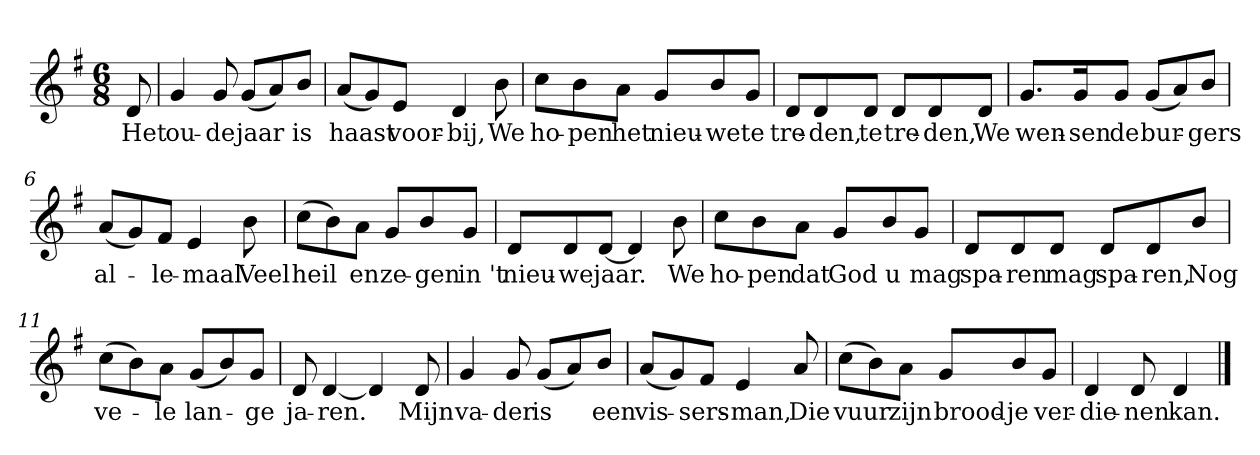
**kern	**text
*part1	*part1
*staff1	*staff1
*clefG2	*
*k[f#]	*
*G:	*
*M6/8	*
*MM120	*
=	=
8d	Het
=1	=1
4g	ou-
8g	-de
(8g/L	jaar
8a/)	.
8b/J	is
=2	=2
(8a/L	haast
8g/)	.
8e/J	voor-
4d	-bij,
8b	We
=3	=3
8cc\L	ho-
8b\	-pen
8a\J	het
8g/L	nieu-
8b/	-we
8g/J	te
=4	=4
8d/L	tre-
8d/	-den,
8d/J	te
8d/L	tre-
8d/	-den,
8d/J	We
=5	=5
8.g/L	wen-
16g/K	-sen
8g/J	de
(8g/L	bur-
8a/)	.
8b/J	-gers
=6	=6
(8a/L	al-
8g/)	.
8f#/J	-le-
4e	-maal
8b	Veel
=7	=7
(8cc\L	heil
8b\)	.
8a\J	en
8g/L	ze-
8b/	-gen
8g/J	in 't
=8	=8
8d/L	nieu-
8d/	-we
[8d/J	jaar.
4d]	.
8b	We
=9	=9
8cc\L	ho-
8b\	-pen
8a\J	dat
8g/L	God
8b/	u
8g/J	mag
=10	=10
8d/L	spa-
8d/	-ren
8d/J	mag
8d/L	spa-
8d/	-ren,
8b/J	Nog
=11	=11
(8cc\L	ve-
8b\)	.
8a\J	-le
(8g/L	lan-
8b/)	.
8g/J	-ge
=12	=12
8d	ja-
[4d	-ren.
4d]	.
8d	Mijn
=13	=13
4g	va-
8g	-der
(8g/L	is
8a/)	.
8b/J	een
=14	=14
(8a/L	vis-
8g/)	.
8f#/J	-sers-
4e	-man,
8a	Die
=15	=15
(8cc\L	vuur
8b\)	.
8a\J	zijn
8g/L	brood-
8b/	-je
8g/J	ver-
=16	=16
4d	-die-
8d	-nen
4d	kan.
==	==
*-	*-
